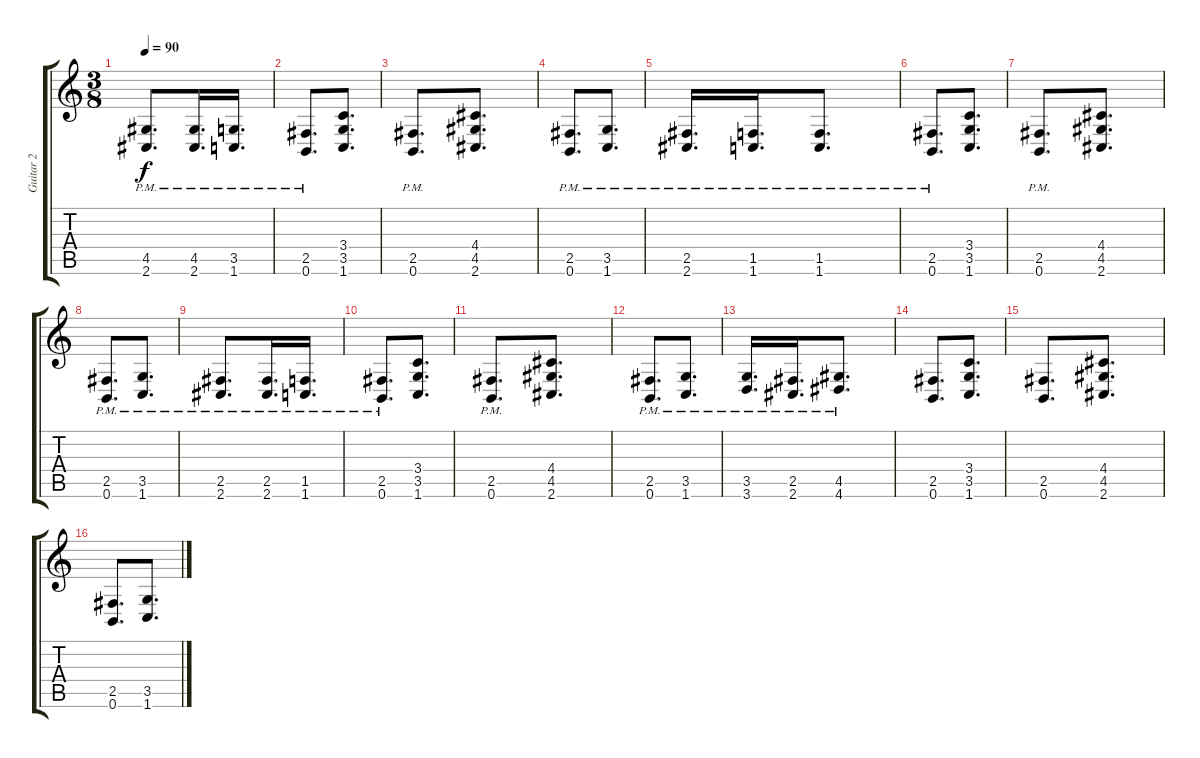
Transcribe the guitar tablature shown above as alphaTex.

\track ("Guitar 2" "Guitar 2") {instrument distortionguitar}
\staff {score tabs}
\tuning (B3 Gb3 D3 A2 E2 B1) {hide}
\ts (3 8)
\tempo 90
\clef g2
\ks c
(4.5{pm} 2.6{pm}).8{d dy f} (4.5{pm} 2.6{pm}).16{d} (3.5 1.6{pm}).16{d} |
(2.5{pm} 0.6{pm}).8{d} (3.4 3.5 1.6).8{d} |
(2.5{pm} 0.6{pm}).8{d} (4.4 4.5 2.6).8{d} |
(2.5{pm} 0.6{pm}).8{d} (3.5{pm} 1.6{pm}).8{d} |
(2.5{pm} 2.6{pm}).16{d} (1.5{pm} 1.6{pm}).16{d} (1.5{pm} 1.6{pm}).8{d} |
(2.5{pm} 0.6{pm}).8{d} (3.4 3.5 1.6).8{d} |
(2.5{pm} 0.6{pm}).8{d} (4.4 4.5 2.6).8{d} |
(2.5{pm} 0.6{pm}).8{d} (3.5{pm} 1.6{pm}).8{d} |
(2.5{pm} 2.6{pm}).8{d} (2.5{pm} 2.6{pm}).16{d} (1.5{pm} 1.6{pm}).16{d} |
(2.5{pm} 0.6{pm}).8{d} (3.4 3.5 1.6).8{d} |
(2.5{pm} 0.6{pm}).8{d} (4.4 4.5 2.6).8{d} |
(2.5{pm} 0.6{pm}).8{d} (3.5{pm} 1.6{pm}).8{d} |
(3.5{pm} 3.6{pm}).16{d} (2.5{pm} 2.6{pm}).16{d} (4.5{pm} 4.6{pm}).8{d} |
(2.5 0.6).8{d} (3.4 3.5 1.6).8{d} |
(2.5 0.6).8{d} (4.4 4.5 2.6).8{d} |
(2.5 0.6).8{d} (3.5 1.6).8{d}
